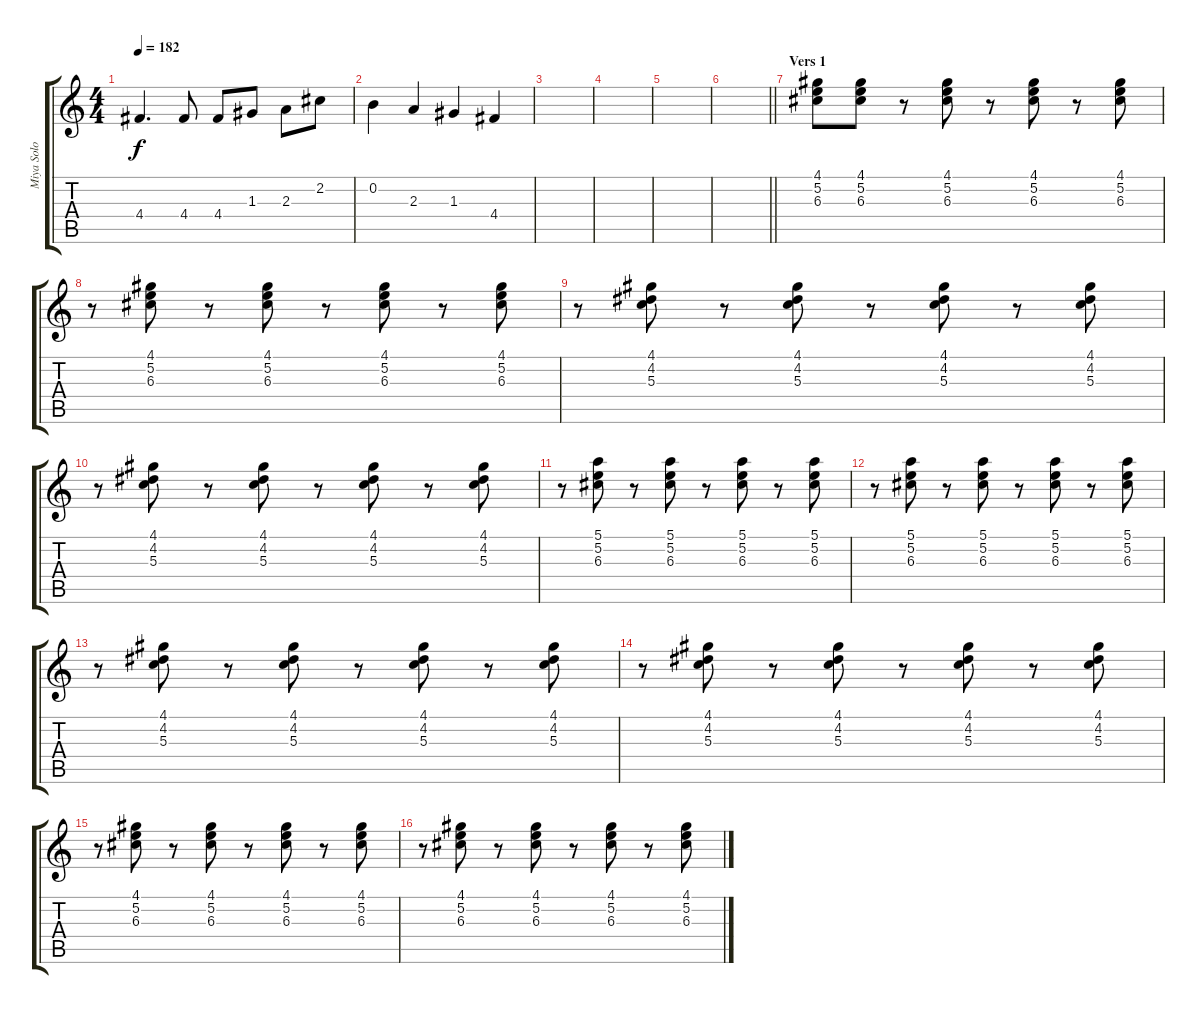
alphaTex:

\track ("Miya Solo" "Miya Solo") {instrument distortionguitar}
\staff {score tabs}
\tuning (E4 B3 G3 D3 A2 E2) {hide}
\ts (4 4)
\tempo 182
\clef g2
\ks c
4.4.4{d dy f} 4.4.8 4.4.8 1.3.8 2.3.8 2.2.8 |
0.2.4 2.3.4 1.3.4 4.4.4 |
|
|
|
\barLineRight lightlight
|
\section ("" "Vers 1")
(4.1 5.2 6.3).8 (4.1 5.2 6.3).8 r.8 (4.1 5.2 6.3).8 r.8 (4.1 5.2 6.3).8 r.8 (4.1 5.2 6.3).8 |
r.8 (4.1 5.2 6.3).8 r.8 (4.1 5.2 6.3).8 r.8 (4.1 5.2 6.3).8 r.8 (4.1 5.2 6.3).8 |
r.8 (4.1 4.2 5.3).8 r.8 (4.1 4.2 5.3).8 r.8 (4.1 4.2 5.3).8 r.8 (4.1 4.2 5.3).8 |
r.8 (4.1 4.2 5.3).8 r.8 (4.1 4.2 5.3).8 r.8 (4.1 4.2 5.3).8 r.8 (4.1 4.2 5.3).8 |
r.8 (5.1 5.2 6.3).8 r.8 (5.1 5.2 6.3).8 r.8 (5.1 5.2 6.3).8 r.8 (5.1 5.2 6.3).8 |
r.8 (5.1 5.2 6.3).8 r.8 (5.1 5.2 6.3).8 r.8 (5.1 5.2 6.3).8 r.8 (5.1 5.2 6.3).8 |
r.8 (4.1 4.2 5.3).8 r.8 (4.1 4.2 5.3).8 r.8 (4.1 4.2 5.3).8 r.8 (4.1 4.2 5.3).8 |
r.8 (4.1 4.2 5.3).8 r.8 (4.1 4.2 5.3).8 r.8 (4.1 4.2 5.3).8 r.8 (4.1 4.2 5.3).8 |
r.8 (4.1 5.2 6.3).8 r.8 (4.1 5.2 6.3).8 r.8 (4.1 5.2 6.3).8 r.8 (4.1 5.2 6.3).8 |
r.8 (4.1 5.2 6.3).8 r.8 (4.1 5.2 6.3).8 r.8 (4.1 5.2 6.3).8 r.8 (4.1 5.2 6.3).8
